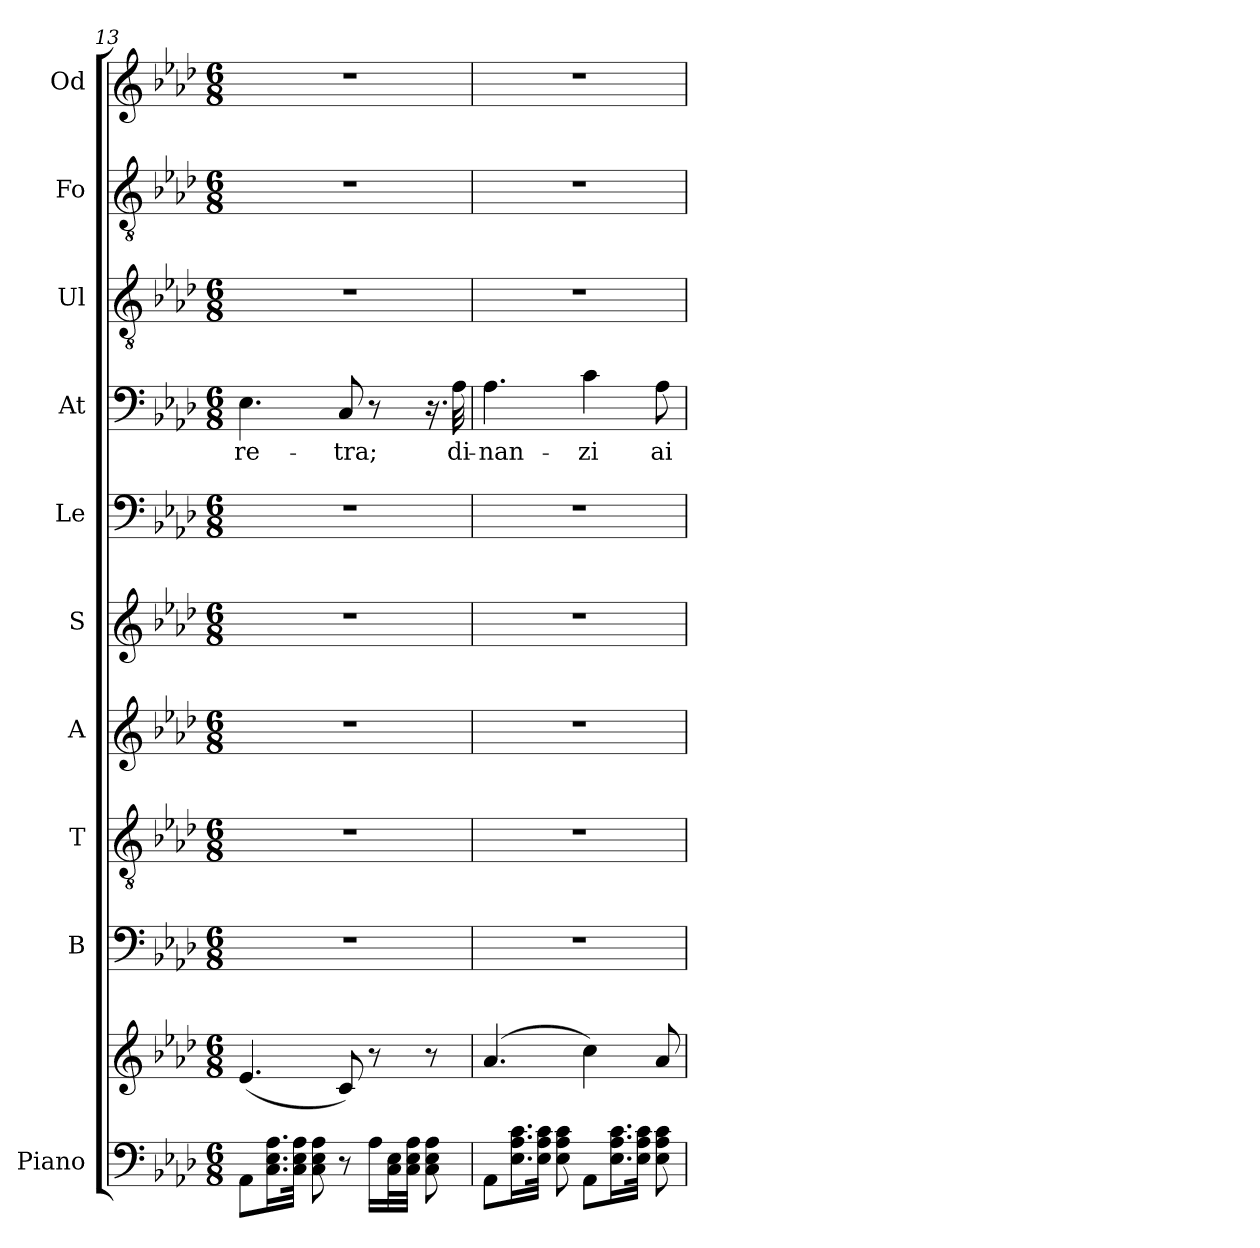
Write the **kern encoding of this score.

**kern	**kern	**kern	**kern	**kern	**kern	**kern	**kern	**text	**kern	**kern	**kern
*part10	*part10	*part9	*part8	*part7	*part6	*part5	*part4	*part4	*part3	*part2	*part1
*staff11	*staff10	*staff9	*staff8	*staff7	*staff6	*staff5	*staff4	*staff4	*staff3	*staff2	*staff1
*I"Piano	*	*I"B	*I"T	*I"A	*I"S	*I"Le	*I"At	*	*I"Ul	*I"Fo	*I"Od
*I'Pno	*	*I'B	*I'T	*I'A	*I'S	*I'Le	*I'At	*	*I'Ul	*I'Fo	*I'Od
*clefF4	*clefG2	*clefF4	*clefGv2	*clefG2	*clefG2	*clefF4	*clefF4	*	*clefGv2	*clefGv2	*clefG2
*k[b-e-a-d-]	*k[b-e-a-d-]	*k[b-e-a-d-]	*k[b-e-a-d-]	*k[b-e-a-d-]	*k[b-e-a-d-]	*k[b-e-a-d-]	*k[b-e-a-d-]	*	*k[b-e-a-d-]	*k[b-e-a-d-]	*k[b-e-a-d-]
*M6/8	*M6/8	*M6/8	*M6/8	*M6/8	*M6/8	*M6/8	*M6/8	*	*M6/8	*M6/8	*M6/8
=13	=13	=13	=13	=13	=13	=13	=13	=13	=13	=13	=13
!	!	!	!	!	!	!	!	!LO:LY:b	!	!	!
8AA-\L	(<4.e-/	2.r	2.r	2.r	2.r	2.r	4.E-\	-re-	2.r	2.r	2.r
16.C\ 16.E-\ 16.A-\L	.	.	.	.	.	.	.	.	.	.	.
32C\ 32E-\ 32A-\JJk	.	.	.	.	.	.	.	.	.	.	.
8C\ 8E-\ 8A-\	.	.	.	.	.	.	.	.	.	.	.
!	!	!	!	!	!	!	!	!LO:LY:b	!	!	!
8r	8c/)	.	.	.	.	.	8C/	-tra;	.	.	.
16A-\LL	8r	.	.	.	.	.	8r	.	.	.	.
32C\ 32E-\L	.	.	.	.	.	.	.	.	.	.	.
32C\ 32E-\ 32A-\JJJ	.	.	.	.	.	.	.	.	.	.	.
8C\ 8E-\ 8A-\	8r	.	.	.	.	.	16.r	.	.	.	.
!	!	!	!	!	!	!	!	!LO:LY:b	!	!	!
.	.	.	.	.	.	.	32A-\	di-	.	.	.
!!LO:LB:g=z
=14	=14	=14	=14	=14	=14	=14	=14	=14	=14	=14	=14
!	!	!	!	!	!	!	!	!LO:LY:b	!	!	!
8AA-\L	(>4.a-/	2.r	2.r	2.r	2.r	2.r	4.A-\	-nan-	2.r	2.r	2.r
16.E-\ 16.A-\ 16.c\L	.	.	.	.	.	.	.	.	.	.	.
32E-\ 32A-\ 32c\JJk	.	.	.	.	.	.	.	.	.	.	.
8E-\ 8A-\ 8c\	.	.	.	.	.	.	.	.	.	.	.
!	!	!	!	!	!	!	!	!LO:LY:b	!	!	!
8AA-\L	4cc\)	.	.	.	.	.	4c\	-zi	.	.	.
16.E-\ 16.A-\ 16.c\L	.	.	.	.	.	.	.	.	.	.	.
32E-\ 32A-\ 32c\JJk	.	.	.	.	.	.	.	.	.	.	.
!	!	!	!	!	!	!	!	!LO:LY:b	!	!	!
8E-\ 8A-\ 8c\	8a-/	.	.	.	.	.	8A-\	ai	.	.	.
=	=	=	=	=	=	=	=	=	=	=	=
*-	*-	*-	*-	*-	*-	*-	*-	*-	*-	*-	*-
